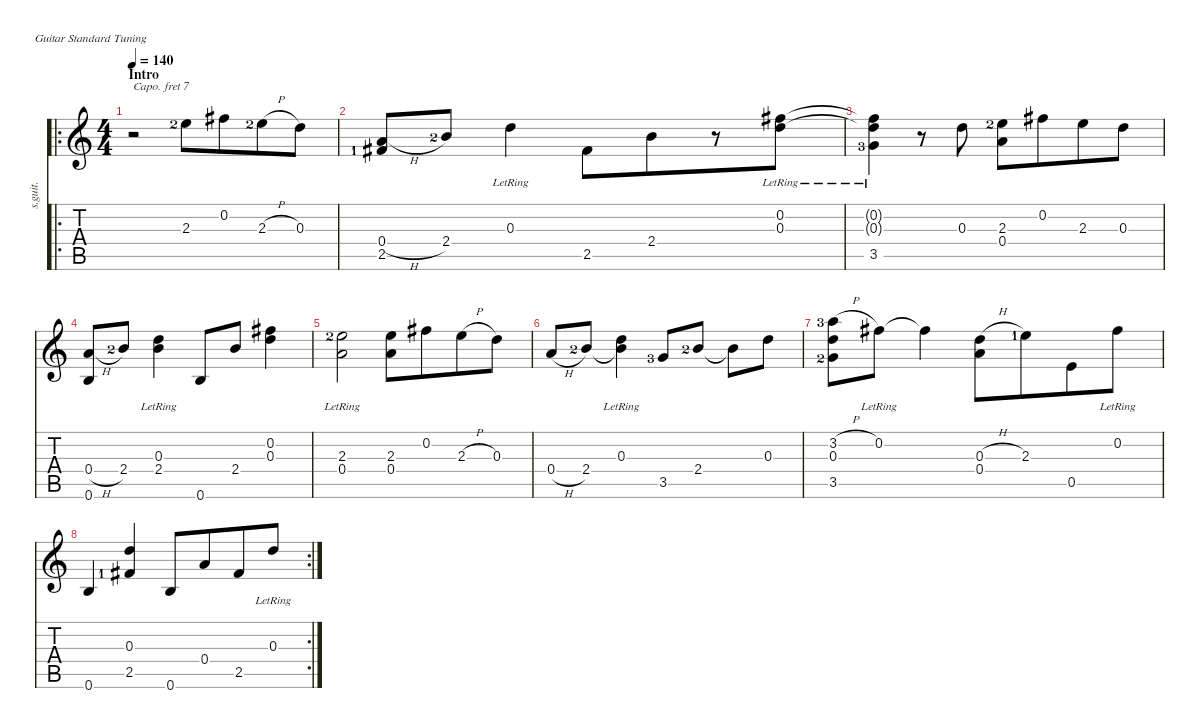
\defaultSystemsLayout 4
\hideDynamics
\bracketExtendMode nobrackets
\otherSystemsTrackNameOrientation horizontal
\track ("Acoustic Guitar" "s.guit.") {instrument acousticguitarnylon}
\staff {score tabs}
\capo 7
\tuning (E4 B3 G3 D3 A2 E2)
\ro
\ts (4 4)
\beaming (8 2 2 2 2)
\section ("" "Intro")
\tempo 140
\clef g2
\scale
1.09094
\ks c
r.2{dy f instrument acousticguitarnylon beam Down} 2.3{lf 3}.8{beam Down} 0.2{acc #}.8{beam Down beam merge} 2.3{h lf 3}.8{beam Down} 0.3.8{beam Down} |
\scale
0.961917 (0.4{h} 2.5{lf 2 acc #}).8{beam Up} 2.4{lf 3}.8{beam Up} 0.3{lr}.4{beam Down} 2.5{acc #}.8{beam Down} 2.4.8{beam Down beam merge} r.8{beam Down beam merge} (0.2{lr acc #} 0.3{lr}).8{beam Down} |
\scale
0.947138 (0.2{t acc #} 0.3{t} 3.5{lr lf 4}).4{beam Down} r.8{beam Down} 0.3.8{beam Down} (2.3{lf 3} 0.4).8{beam Down} 0.2{acc #}.8{beam Down beam merge} 2.3.8{beam Down} 0.3.8{beam Down} |
\scale
1.06086 (0.4{h} 0.6).8{beam Up} 2.4{lf 3}.8{beam Up} (0.3{lr} 2.4).4{beam Down} 0.6.8{beam Up} 2.4.8{beam Up} (0.2{acc #} 0.3).4{beam Down} |
\scale
0.969568 (2.3{lr lf 3} 0.4).2{beam Down} (2.3 0.4).8{beam Down} 0.2{acc #}.8{beam Down beam merge} 2.3{h}.8{beam Down} 0.3.8{beam Down} |
\scale
0.969568 0.4{h}.8{beam Up} 2.4{lf 3}.8{beam Up} (0.3{lr} 2.4{t}).4{beam Down} 3.5{lf 4}.8{beam Up} 2.4{lf 3}.8{beam Up} 2.4{t}.8{beam Down} 0.3.8{beam Down} |
\scale
1.07741 (3.2{h lf 4} 0.3 3.5{lf 3}).8{beam Down} 0.2{lr acc #}.8{beam Down} 0.2{t acc #}.4{beam Down} (0.3{h} 0.4).8{beam Down} 2.3{lf 2}.8{beam Down beam merge} 0.5.8{beam Down} 0.2{lr acc #}.8{beam Down} |
\rc 2
\scale
0.973547 0.6.4{beam Up} (0.3 2.5{lf 2 acc #}).4{beam Up} 0.6.8{beam Up} 0.4.8{beam Up beam merge} 2.5{acc #}.8{beam Up} 0.3{lr}.8{beam Up}
